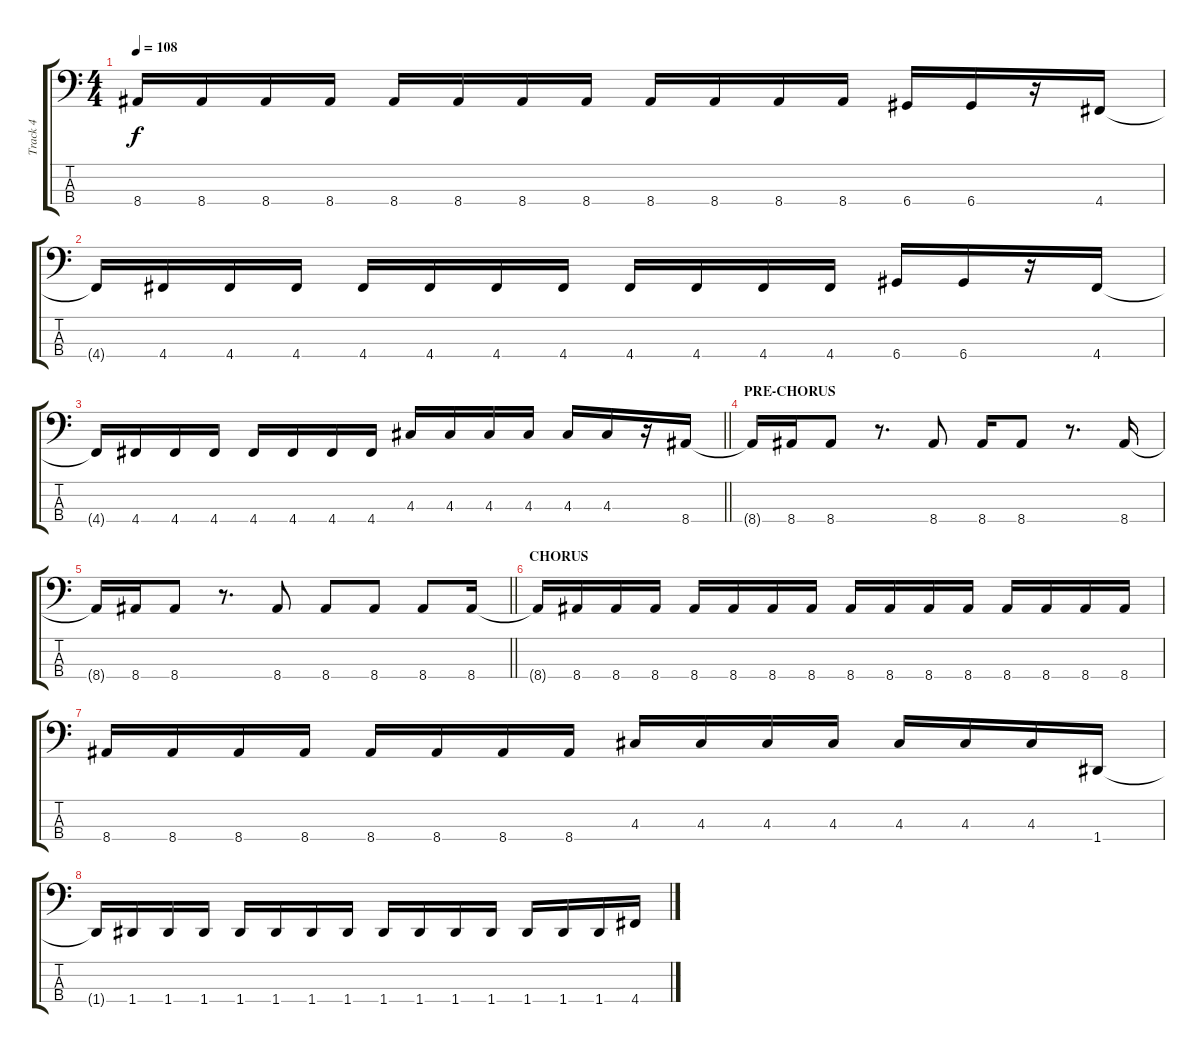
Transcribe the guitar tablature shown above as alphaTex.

\track ("Track 4" "Track 4") {instrument electricbassfinger}
\staff {score tabs}
\tuning (G2 D2 A1 D1) {hide}
\ts (4 4)
\tempo 108
\clef f4
\ks c
8.4{t}.16{dy f} 8.4.16 8.4.16 8.4.16 8.4.16 8.4.16 8.4.16 8.4.16 8.4.16 8.4.16 8.4.16 8.4.16 6.4.16 6.4.16 r.16 4.4.16 |
4.4{t}.16 4.4.16 4.4.16 4.4.16 4.4.16 4.4.16 4.4.16 4.4.16 4.4.16 4.4.16 4.4.16 4.4.16 6.4.16 6.4.16 r.16 4.4.16 |
\barLineRight lightlight
4.4{t}.16 4.4.16 4.4.16 4.4.16 4.4.16 4.4.16 4.4.16 4.4.16 4.3.16 4.3.16 4.3.16 4.3.16 4.3.16 4.3.16 r.16 8.4.16 |
\section ("" "PRE-CHORUS")
8.4{t}.16 8.4.16 8.4.8 r.8{d} 8.4.8 8.4.16 8.4.8 r.8{d} 8.4.16 |
\barLineRight lightlight
8.4{t}.16 8.4.16 8.4.8 r.8{d} 8.4.8 8.4.8 8.4.8 8.4.8 8.4.16 |
\section ("" "CHORUS")
8.4{t}.16 8.4.16 8.4.16 8.4.16 8.4.16 8.4.16 8.4.16 8.4.16 8.4.16 8.4.16 8.4.16 8.4.16 8.4.16 8.4.16 8.4.16 8.4.16 |
8.4.16 8.4.16 8.4.16 8.4.16 8.4.16 8.4.16 8.4.16 8.4.16 4.3.16 4.3.16 4.3.16 4.3.16 4.3.16 4.3.16 4.3.16 1.4.16 |
1.4{t}.16 1.4.16 1.4.16 1.4.16 1.4.16 1.4.16 1.4.16 1.4.16 1.4.16 1.4.16 1.4.16 1.4.16 1.4.16 1.4.16 1.4.16 4.4.16
